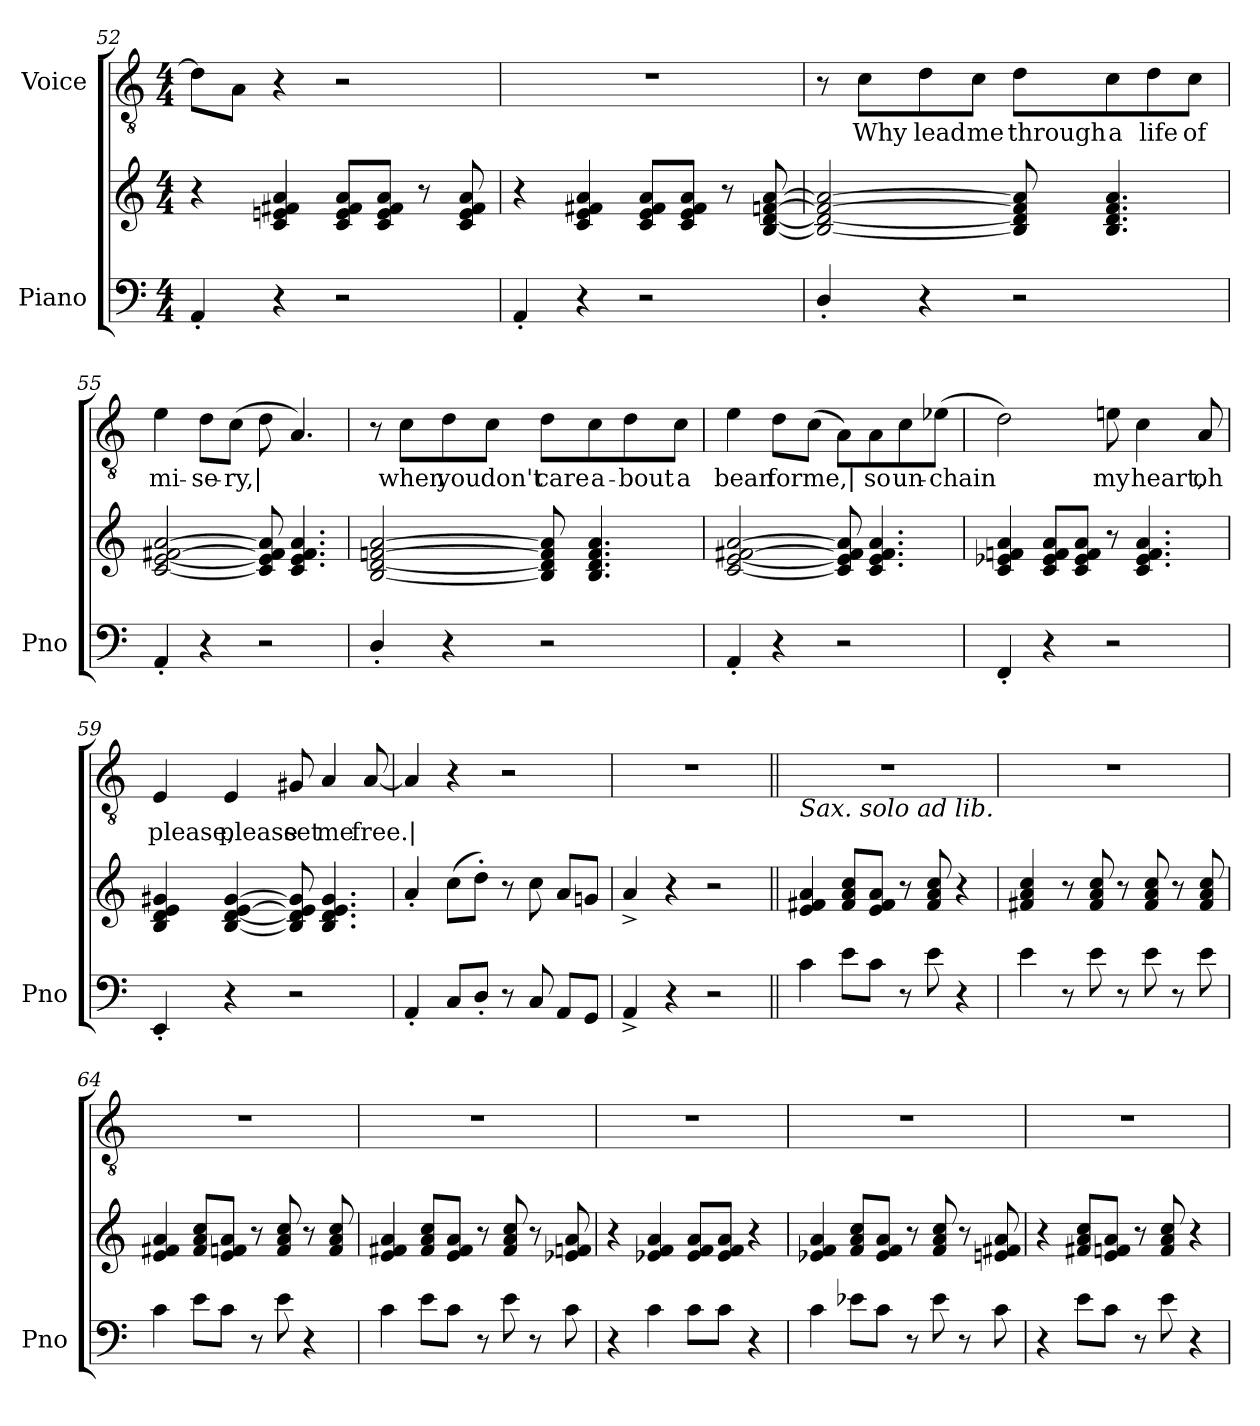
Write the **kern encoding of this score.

**kern	**kern	**kern	**text
*part2	*part2	*part1	*part1
*staff3	*staff2	*staff1	*staff1
*I"Piano	*	*I"Voice	*
*I'Pno	*	*	*
*clefF4	*clefG2	*clefGv2	*
*k[]	*k[]	*k[]	*
*M4/4	*M4/4	*M4/4	*
=52	=52	=52	=52
4AA'/	4r	8d\L]	.
.	.	8A\J	.
4r	4c/ 4en/ 4f#X/ 4a/	4r	.
2r	8c/ 8e/ 8f#/ 8a/L	2r	.
.	8c/ 8e/ 8f#/ 8a/J	.	.
.	8r	.	.
.	8c/ 8e/ 8f#/ 8a/	.	.
!!LO:PB:g=z
=53	=53	=53	=53
4AA'/	4r	1r	.
4r	4c/ 4e/ 4f#X/ 4a/	.	.
2r	8c/ 8e/ 8f#/ 8a/L	.	.
.	8c/ 8e/ 8f#/ 8a/J	.	.
.	8r	.	.
.	[8B/ [8d/ [8fn/ [8a/	.	.
=54	=54	=54	=54
4D'</	2B/_ 2d/_ 2f/_ 2a/_	8r	.
!	!	!	!LO:LY:b
.	.	8c\L	Why
!	!	!	!LO:LY:b
4r	.	8d\	lead
!	!	!	!LO:LY:b
.	.	8c\J	me
!	!	!	!LO:LY:b
2r	8B/] 8d/] 8f/] 8a/]	8d\L	through
!	!	!	!LO:LY:b
.	4.B/ 4.d/ 4.f/ 4.a/	8c\	a
!	!	!	!LO:LY:b
.	.	8d\	life
!	!	!	!LO:LY:b
.	.	8c\J	of
=55	=55	=55	=55
!	!	!	!LO:LY:b
4AA'/	[2c/ [2e/ [2f#X/ [2a/	4e\	mi-
!	!	!	!LO:LY:b
4r	.	8d\L	-se-
!	!	!	!LO:LY:b
.	.	(>8c\J	-ry,|
2r	8c/] 8e/] 8f#/] 8a/]	8d\	.
.	4.c/ 4.e/ 4.f#/ 4.a/	4.A/)	.
!!LO:LB:g=z
=56	=56	=56	=56
4D'</	[2B/ [2d/ [2fn/ [2a/	8r	.
!	!	!	!LO:LY:b
.	.	8c\L	when
!	!	!	!LO:LY:b
4r	.	8d\	you
!	!	!	!LO:LY:b
.	.	8c\J	don't
!	!	!	!LO:LY:b
2r	8B/] 8d/] 8f/] 8a/]	8d\L	care
!	!	!	!LO:LY:b
.	4.B/ 4.d/ 4.f/ 4.a/	8c\	a-
!	!	!	!LO:LY:b
.	.	8d\	-bout
!	!	!	!LO:LY:b
.	.	8c\J	a
=57	=57	=57	=57
!	!	!	!LO:LY:b
4AA'/	[2c/ [2e/ [2f#X/ [2a/	4e\	bean
!	!	!	!LO:LY:b
4r	.	8d\L	for
!	!	!	!LO:LY:b
.	.	(>8c\J	me,|
2r	8c/] 8e/] 8f#/] 8a/]	8A\L)	.
!	!	!	!LO:LY:b
.	4.c/ 4.e/ 4.f#/ 4.a/	8A\	so
!	!	!	!LO:LY:b
.	.	8c\	un-
!	!	!	!LO:LY:b
.	.	(>8e-X\J	-chain
=58	=58	=58	=58
4FF'/	4c/ 4e-X/ 4fn/ 4a/	2d\)	.
4r	8c/ 8e-/ 8f/ 8a/L	.	.
.	8c/ 8e-/ 8f/ 8a/J	.	.
!	!	!	!LO:LY:b
2r	8r	8en\	my
!	!	!	!LO:LY:b
.	4.c/ 4.e-/ 4.f/ 4.a/	4c\	heart,
!	!	!	!LO:LY:b
.	.	8A/	oh
!!LO:LB:g=z
=59	=59	=59	=59
!	!	!	!LO:LY:b
4EE'/	4B/ 4d/ 4e/ 4g#X/	4E/	please,
!	!	!	!LO:LY:b
4r	[4B/ [4d/ [4e/ [4g#/	4E/	please
!	!	!	!LO:LY:b
2r	8B/] 8d/] 8e/] 8g#/]	8G#X/	set
!	!	!	!LO:LY:b
.	4.B/ 4.d/ 4.e/ 4.g#/	4A/	me
!	!	!	!LO:LY:b
.	.	[8A/	free.|
=60	=60	=60	=60
4AA'/	4a'/	4A/]	.
8C/L	(>8cc\L	4r	.
8D'/J	8dd'\J)	.	.
8r	8r	2r	.
8C/	8cc\	.	.
8AA/L	8a/L	.	.
8GG/J	8gn/J	.	.
=61	=61	=61	=61
4AA^/	4a^/	1r	.
4r	4r	.	.
2r	2r	.	.
!!LO:LB:g=z
=62||	=62||	=62||	=62||
!	!	!LO:TX:b:i:t=Sax. solo ad lib.	!
4c\	4e/ 4f#X/ 4a/	1r	.
8e\L	8f#/ 8a/ 8cc/L	.	.
8c\J	8e/ 8f#/ 8a/J	.	.
8r	8r	.	.
8e\	8f#/ 8a/ 8cc/	.	.
4r	4r	.	.
=63	=63	=63	=63
4e\	4f#X/ 4a/ 4cc/	1r	.
8r	8r	.	.
8e\	8f#/ 8a/ 8cc/	.	.
8r	8r	.	.
8e\	8f#/ 8a/ 8cc/	.	.
8r	8r	.	.
8e\	8f#/ 8a/ 8cc/	.	.
=64	=64	=64	=64
4c\	4e/ 4f#X/ 4a/	1r	.
8e\L	8f#/ 8a/ 8cc/L	.	.
8c\J	8e/ 8fn/ 8a/J	.	.
8r	8r	.	.
8e\	8f/ 8a/ 8cc/	.	.
4r	8r	.	.
.	8f/ 8a/ 8cc/	.	.
=65	=65	=65	=65
4c\	4e/ 4f#X/ 4a/	1r	.
8e\L	8f#/ 8a/ 8cc/L	.	.
8c\J	8e/ 8f#/ 8a/J	.	.
8r	8r	.	.
8e\	8f#/ 8a/ 8cc/	.	.
8r	8r	.	.
8c\	8e-X/ 8fn/ 8a/	.	.
!!LO:PB:g=z
=66	=66	=66	=66
4r	4r	1r	.
4c\	4e-X/ 4f/ 4a/	.	.
8c\L	8e-/ 8f/ 8a/L	.	.
8c\J	8e-/ 8f/ 8a/J	.	.
4r	4r	.	.
=67	=67	=67	=67
4c\	4e-X/ 4f/ 4a/	1r	.
8e-X\L	8f/ 8a/ 8cc/L	.	.
8c\J	8e-/ 8f/ 8a/J	.	.
8r	8r	.	.
8e-\	8f/ 8a/ 8cc/	.	.
8r	8r	.	.
8c\	8en/ 8f#X/ 8a/	.	.
=68	=68	=68	=68
4r	4r	1r	.
8e\L	8f#X/ 8a/ 8cc/L	.	.
8c\J	8e/ 8fn/ 8a/J	.	.
8r	8r	.	.
8e\	8f/ 8a/ 8cc/	.	.
4r	4r	.	.
=	=	=	=
*-	*-	*-	*-
